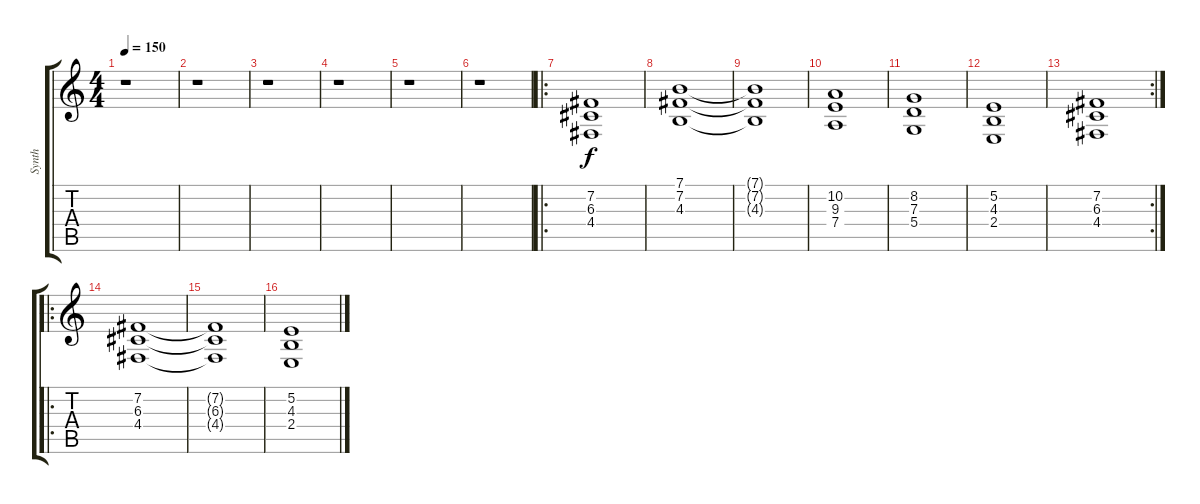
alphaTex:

\track ("Synth" "Synth") {instrument choiraahs}
\staff {score tabs}
\tuning (E4 B3 G3 D3 A2 E2) {hide}
\ts (4 4)
\tempo 150
\clef g2
\ks c
r.1{dy f instrument choiraahs} |
r.1 |
r.1 |
r.1 |
r.1 |
r.1 |
\ro
(7.2 6.3 4.4).1 |
(7.1 7.2 4.3).1 |
(7.1{t} 7.2{t} 4.3{t}).1 |
(10.2 9.3 7.4).1 |
(8.2 7.3 5.4).1 |
(5.2 4.3 2.4).1 |
\rc 2
(7.2 6.3 4.4).1 |
\ro
(7.2 6.3 4.4).1 |
(7.2{t} 6.3{t} 4.4{t}).1 |
(5.2 4.3 2.4).1
